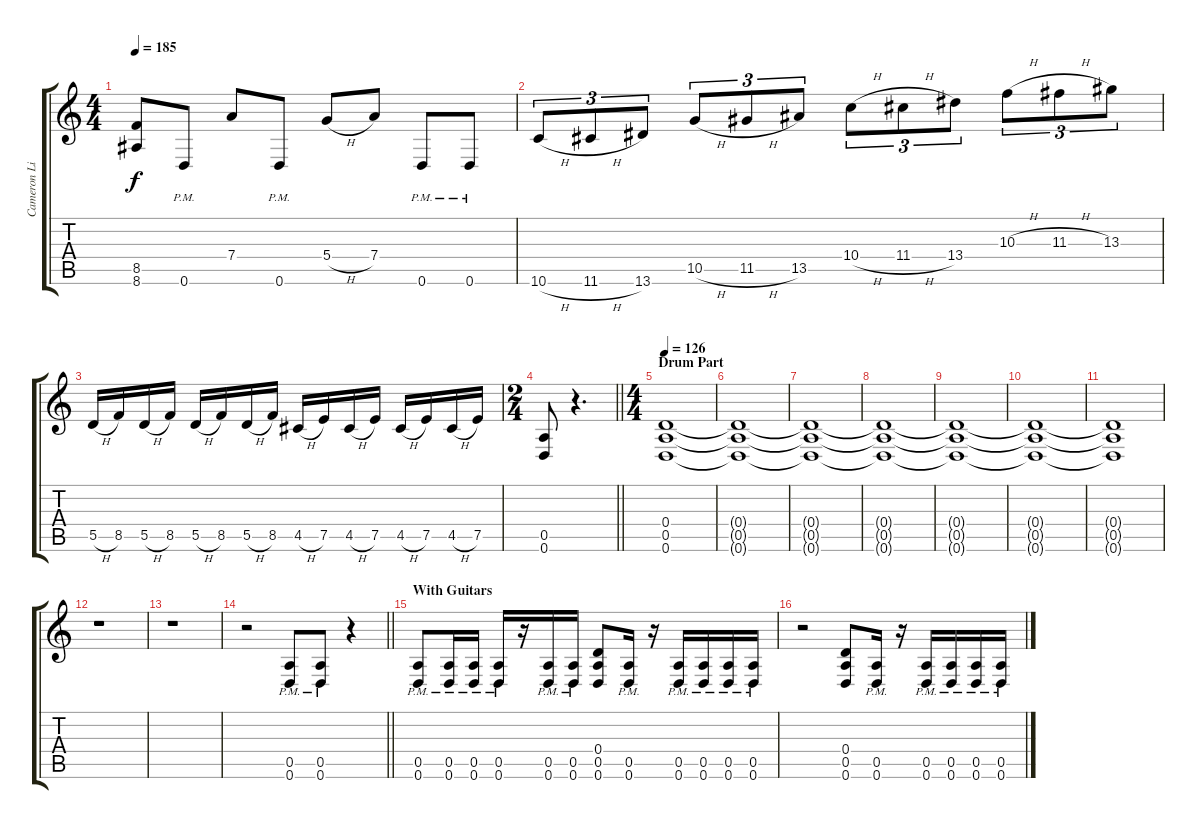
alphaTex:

\track ("Cameron Liddell (Guitar 2)" "Cameron Li") {instrument distortionguitar}
\staff {score tabs}
\tuning (E4 B3 G3 D3 A2 D2) {hide}
\ts (4 4)
\tempo 185
\clef g2
\ks c
(8.5{t} 8.6{t}).8{dy f} 0.6{pm}.8 7.4.8 0.6{pm}.8 5.4{h}.8 7.4.8 0.6{pm}.8 0.6{pm}.8 |
10.6{h}.8{tu (3 2)} 11.6{h}.8{tu (3 2)} 13.6.8{tu (3 2)} 10.5{h}.8{tu (3 2)} 11.5{h}.8{tu (3 2)} 13.5.8{tu (3 2)} 10.4{h}.8{tu (3 2)} 11.4{h}.8{tu (3 2)} 13.4.8{tu (3 2)} 10.3{h}.8{tu (3 2)} 11.3{h}.8{tu (3 2)} 13.3.8{tu (3 2)} |
5.5{h}.16 8.5.16 5.5{h}.16 8.5.16 5.5{h}.16 8.5.16 5.5{h}.16 8.5.16 4.5{h}.16 7.5.16 4.5{h}.16 7.5.16 4.5{h}.16 7.5.16 4.5{h}.16 7.5.16 |
\ts (2 4)
\barLineRight lightlight
(0.5 0.6).8 r.4{d} |
\ts (4 4)
\section ("" "Drum Part")
\tempo 126
(0.4 0.5 0.6).1 |
(0.4{t} 0.5{t} 0.6{t}).1 |
(0.4{t} 0.5{t} 0.6{t}).1{volume 0} |
(0.4{t} 0.5{t} 0.6{t}).1 |
(0.4{t} 0.5{t} 0.6{t}).1 |
(0.4{t} 0.5{t} 0.6{t}).1 |
(0.4{t} 0.5{t} 0.6{t}).1 |
r.1 |
r.1 |
\barLineRight lightlight
r.2{volume 13} (0.5{pm} 0.6{pm}).8 (0.5{pm} 0.6{pm}).8 r.4 |
\section ("" "With Guitars")
(0.5{pm} 0.6{pm}).8 (0.5{pm} 0.6{pm}).16 (0.5{pm} 0.6{pm}).16 (0.5{pm} 0.6{pm}).16 r.16 (0.5{pm} 0.6{pm}).16 (0.5{pm} 0.6{pm}).16 (0.4 0.5 0.6).8 (0.5{pm} 0.6{pm}).16 r.16 (0.5{pm} 0.6{pm}).16 (0.5{pm} 0.6{pm}).16 (0.5{pm} 0.6{pm}).16 (0.5{pm} 0.6{pm}).16 |
r.2 (0.4 0.5 0.6).8 (0.5{pm} 0.6{pm}).16 r.16 (0.5{pm} 0.6{pm}).16 (0.5{pm} 0.6{pm}).16 (0.5{pm} 0.6{pm}).16 (0.5{pm} 0.6{pm}).16
